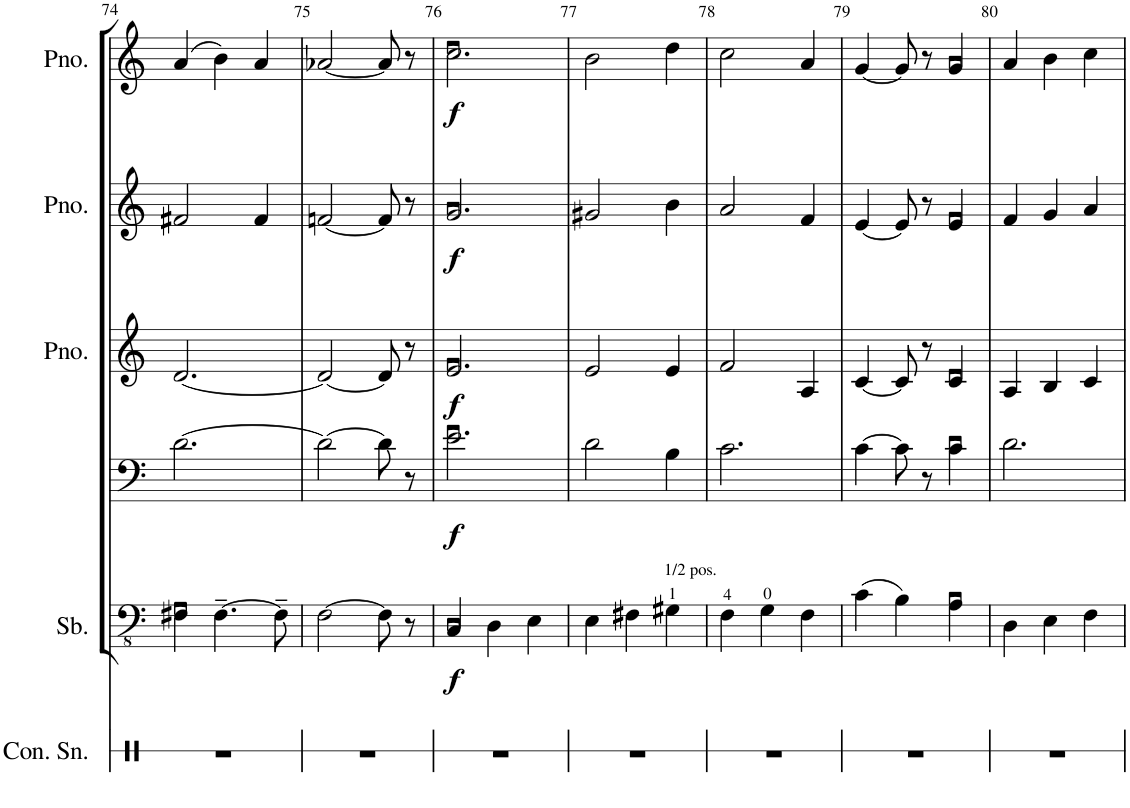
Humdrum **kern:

**kern	**kern	**dynam	**kern	**dynam	**kern	**dynam	**kern	**dynam	**kern	**dynam
*part6	*part5	*part5	*part4	*part4	*part3	*part3	*part2	*part2	*part1	*part1
*staff6	*staff5	*staff5	*staff4	*staff4	*staff3	*staff3	*staff2	*staff2	*staff1	*staff1
*I"Concert Snare Drum	*I"String Bass	*	*I"Violoncello	*	*I"Piano	*	*I"Piano	*	*I"Piano	*
*I'Con. Sn.	*I'Sb.	*	*I'Vc	*	*I'Pno.	*	*I'Pno.	*	*I'Pno.	*
!!LO:PB:g=z
*clefX	*clefFv4	*	*clefF4	*	*clefG2	*	*clefG2	*	*clefG2	*
*	*ITrd7c12	*	*	*	*	*	*	*	*	*
*k[]	*k[]	*	*k[]	*	*k[]	*	*k[]	*	*k[]	*
*M3/4	*M3/4	*	*M3/4	*	*M3/4	*	*M3/4	*	*M3/4	*
=74	=74	=74	=74	=74	=74	=74	=74	=74	=74	=74
2.r	4FF#X\	.	[2.d\	.	[2.d/	.	2f#X/	.	(4a/	.
.	[4.FF#~\	.	.	.	.	.	.	.	4b\)	.
.	.	.	.	.	.	.	4f#/	.	4a/	.
.	8FF#~\]	.	.	.	.	.	.	.	.	.
=75	=75	=75	=75	=75	=75	=75	=75	=75	=75	=75
2.r	[2FF\	.	2d\_	.	2d/_	.	[2fn/	.	[2a-X/	.
.	8FF\]	.	8d\]	.	8d/]	.	8f/]	.	8a-/]	.
.	8r	.	8r	.	8r	.	8r	.	8r	.
=76	=76	=76	=76	=76	=76	=76	=76	=76	=76	=76
!	!	!LO:DY:b	!	!LO:DY:b	!	!LO:DY:b	!	!LO:DY:b	!	!LO:DY:b
2.r	4CC/	f	2.e\	f	2.e/	f	2.g/	f	2.cc\	f
.	4DD\	.	.	.	.	.	.	.	.	.
.	4EE\	.	.	.	.	.	.	.	.	.
=77	=77	=77	=77	=77	=77	=77	=77	=77	=77	=77
2.r	4EE\	.	2d\	.	2e/	.	2g#X/	.	2b\	.
.	4FF#X\	.	.	.	.	.	.	.	.	.
!	!LO:TX:a:t=1/2 pos.	!	!	!	!	!	!	!	!	!
.	4GG#X\	.	4B\	.	4e/	.	4b\	.	4dd\	.
=78	=78	=78	=78	=78	=78	=78	=78	=78	=78	=78
2.r	4FF\	.	2.c\	.	2f/	.	2a/	.	2cc\	.
.	4GG\	.	.	.	.	.	.	.	.	.
.	4FF\	.	.	.	4A/	.	4f/	.	4a/	.
=79	=79	=79	=79	=79	=79	=79	=79	=79	=79	=79
2.r	(4C\	.	[4c\	.	[4c/	.	[4e/	.	[4g/	.
.	4BB\)	.	8c\]	.	8c/]	.	8e/]	.	8g/]	.
.	.	.	8r	.	8r	.	8r	.	8r	.
.	4AA\	.	4c\	.	4c/	.	4e/	.	4g/	.
=80	=80	=80	=80	=80	=80	=80	=80	=80	=80	=80
2.r	4DD\	.	2.d\	.	4A/	.	4f/	.	4a/	.
.	4EE\	.	.	.	4B/	.	4g/	.	4b\	.
.	4FF\	.	.	.	4c/	.	4a/	.	4cc\	.
=	=	=	=	=	=	=	=	=	=	=
*-	*-	*-	*-	*-	*-	*-	*-	*-	*-	*-
